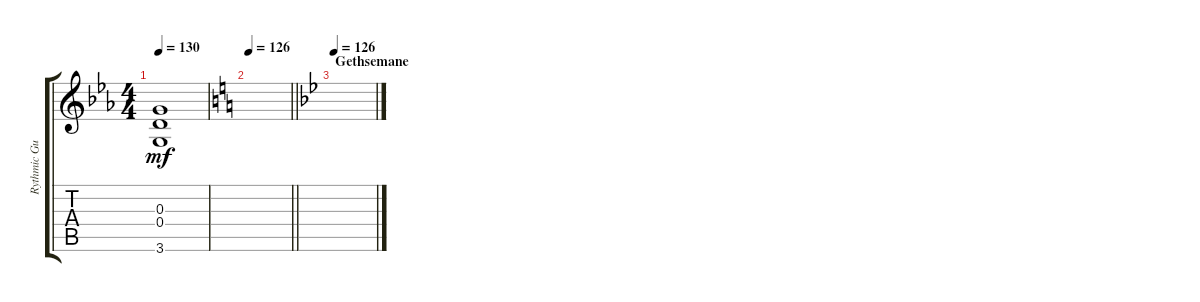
\track ("Rythmic Guitar : Open E" "Rythmic Gu") {instrument distortionguitar}
\staff {score tabs}
\tuning (E4 B3 G3 D3 A2 E2) {hide}
\ts (4 4)
\tempo 130
\clef g2
\ks cminor
(0.3{t} 0.4{t} 3.6{t}).1{dy mf} |
\tempo 126
\barLineRight lightlight
\ks c
|
\section ("" "Gethsemane")
\tempo 126
\ks gminor
